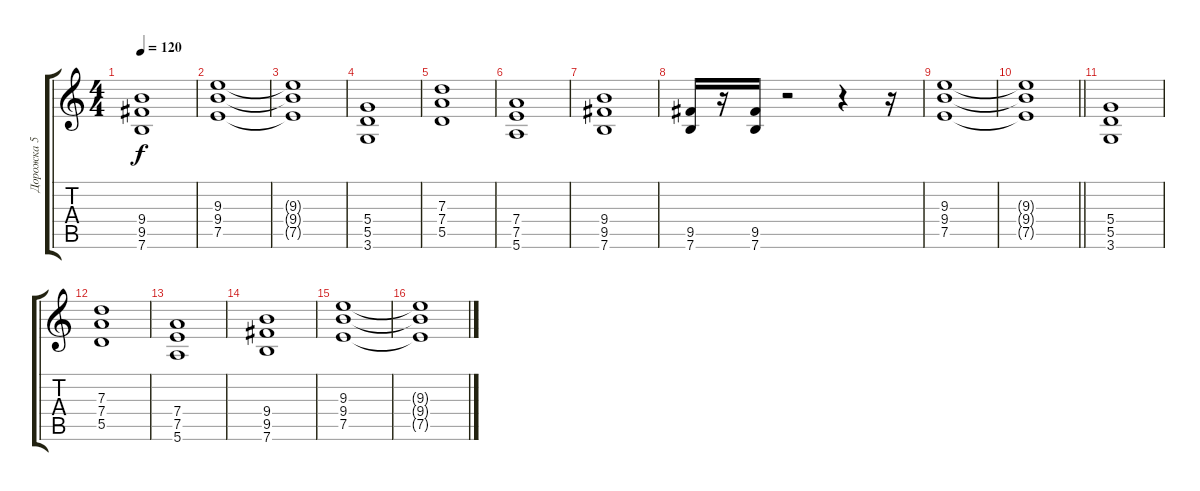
\track ("Дорожка 5" "Дорожка 5") {instrument distortionguitar}
\staff {score tabs}
\tuning (E4 B3 G3 D3 A2 E2) {hide}
\ts (4 4)
\tempo 120
\clef g2
\ks c
(9.4 9.5 7.6).1{dy f} |
(9.3 9.4 7.5).1 |
(9.3{t} 9.4{t} 7.5{t}).1 |
(5.4 5.5 3.6).1 |
(7.3 7.4 5.5).1 |
(7.4 7.5 5.6).1 |
(9.4 9.5 7.6).1 |
(9.5 7.6).16 r.16 (9.5 7.6).16 r.2 r.4 r.16 |
(9.3 9.4 7.5).1 |
\barLineRight lightlight
(9.3{t} 9.4{t} 7.5{t}).1 |
(5.4 5.5 3.6).1 |
(7.3 7.4 5.5).1 |
(7.4 7.5 5.6).1 |
(9.4 9.5 7.6).1 |
(9.3 9.4 7.5).1 |
(9.3{t} 9.4{t} 7.5{t}).1
